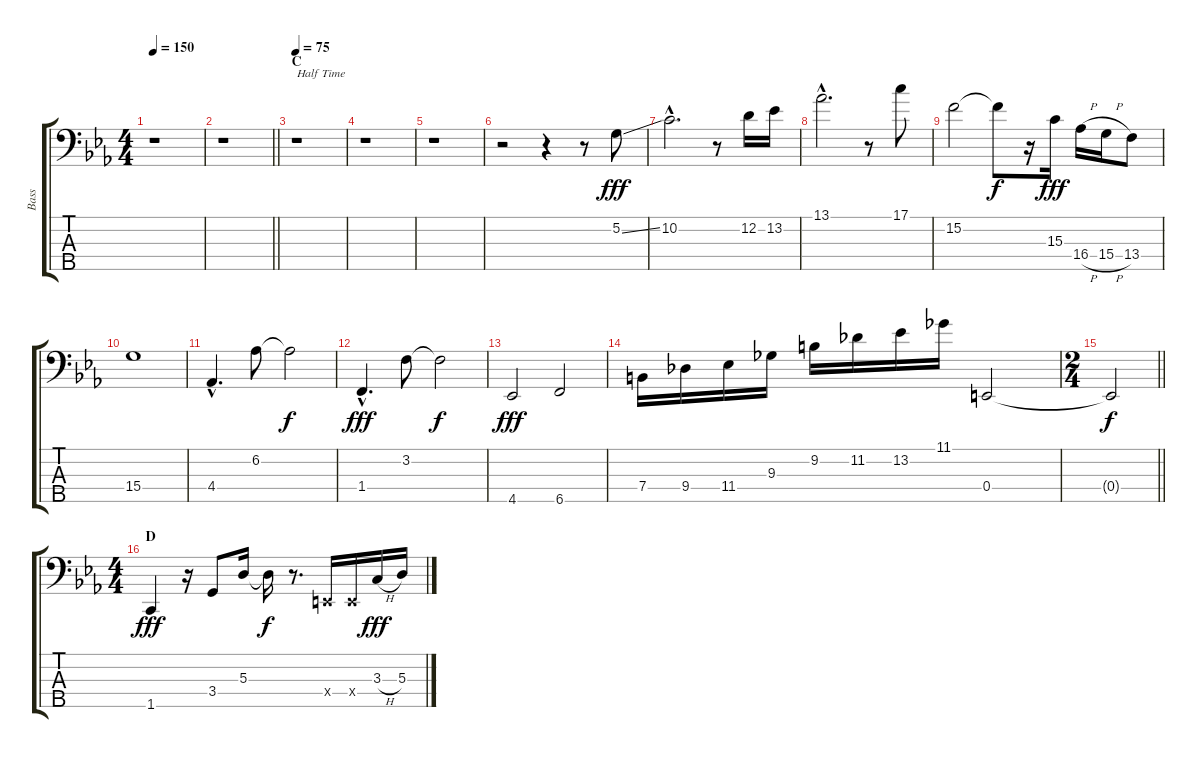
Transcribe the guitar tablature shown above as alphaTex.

\track ("Bass" "Bass") {instrument electricbassfinger}
\staff {score tabs}
\tuning (G2 D2 A1 E1 B0) {hide}
\ts (4 4)
\tempo 150
\clef f4
\ks eb
r.1{dy f} |
\barLineRight lightlight
r.1 |
\section ("" "C")
\tempo 75
r.1{txt "Half Time"} |
r.1 |
r.1 |
r.2 r.4 r.8 5.2{ss}.8{dy fff} |
10.2{hac}.2{d} r.8 12.2.16 13.2.16 |
13.1{hac}.2{d} r.8 17.1.8 |
15.2.2 15.2{t}.8{dy f} r.16 15.3.16{dy fff} 16.4{h}.16 15.4{h}.16 13.4.8 |
15.4.1 |
4.4{hac}.4{d} 6.2.8 6.2{t}.2{dy f} |
1.4{hac}.4{d dy fff} 3.2.8 3.2{t}.2{dy f} |
4.5.2{dy fff} 6.5.2 |
7.4.16 9.4.16 11.4.16 9.3.16 9.2.16 11.2.16 13.2.16 11.1.16 0.4.2 |
\ts (2 4)
\barLineRight lightlight
0.4{t}.2{dy f} |
\ts (4 4)
\section ("" "D")
1.5.4{dy fff} r.16 3.4.8 5.3.16 5.3{t}.16{dy f} r.8{d} 0.4{x}.16 0.4{x}.16 3.3{h}.16{dy fff} 5.3.16
